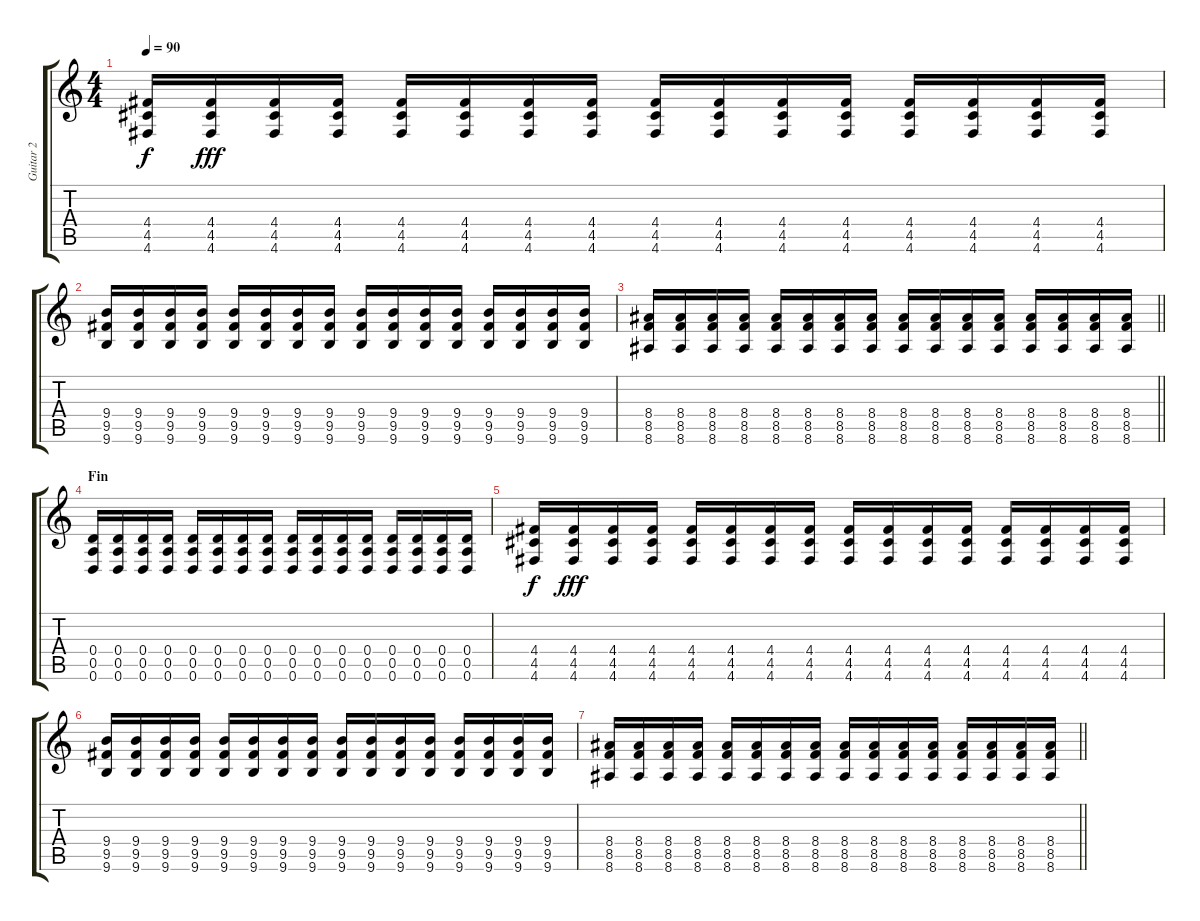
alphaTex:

\track ("Guitar 2" "Guitar 2") {instrument distortionguitar}
\staff {score tabs}
\tuning (E4 B3 G3 D3 A2 D2) {hide}
\ts (4 4)
\tempo 90
\clef g2
\ks c
(4.4 4.5 4.6).16{dy f} (4.4 4.5 4.6).16{dy fff} (4.4 4.5 4.6).16 (4.4 4.5 4.6).16 (4.4 4.5 4.6).16 (4.4 4.5 4.6).16 (4.4 4.5 4.6).16 (4.4 4.5 4.6).16 (4.4 4.5 4.6).16 (4.4 4.5 4.6).16 (4.4 4.5 4.6).16 (4.4 4.5 4.6).16 (4.4 4.5 4.6).16 (4.4 4.5 4.6).16 (4.4 4.5 4.6).16 (4.4 4.5 4.6).16 |
(9.4 9.5 9.6).16 (9.4 9.5 9.6).16 (9.4 9.5 9.6).16 (9.4 9.5 9.6).16 (9.4 9.5 9.6).16 (9.4 9.5 9.6).16 (9.4 9.5 9.6).16 (9.4 9.5 9.6).16 (9.4 9.5 9.6).16 (9.4 9.5 9.6).16 (9.4 9.5 9.6).16 (9.4 9.5 9.6).16 (9.4 9.5 9.6).16 (9.4 9.5 9.6).16 (9.4 9.5 9.6).16 (9.4 9.5 9.6).16 |
\barLineRight lightlight
(8.4 8.5 8.6).16 (8.4 8.5 8.6).16 (8.4 8.5 8.6).16 (8.4 8.5 8.6).16 (8.4 8.5 8.6).16 (8.4 8.5 8.6).16 (8.4 8.5 8.6).16 (8.4 8.5 8.6).16 (8.4 8.5 8.6).16 (8.4 8.5 8.6).16 (8.4 8.5 8.6).16 (8.4 8.5 8.6).16 (8.4 8.5 8.6).16 (8.4 8.5 8.6).16 (8.4 8.5 8.6).16 (8.4 8.5 8.6).16 |
\section ("" "Fin")
(0.4 0.5 0.6).16 (0.4 0.5 0.6).16 (0.4 0.5 0.6).16 (0.4 0.5 0.6).16 (0.4 0.5 0.6).16 (0.4 0.5 0.6).16 (0.4 0.5 0.6).16 (0.4 0.5 0.6).16 (0.4 0.5 0.6).16 (0.4 0.5 0.6).16 (0.4 0.5 0.6).16 (0.4 0.5 0.6).16 (0.4 0.5 0.6).16 (0.4 0.5 0.6).16 (0.4 0.5 0.6).16 (0.4 0.5 0.6).16 |
(4.4 4.5 4.6).16{dy f} (4.4 4.5 4.6).16{dy fff} (4.4 4.5 4.6).16 (4.4 4.5 4.6).16 (4.4 4.5 4.6).16 (4.4 4.5 4.6).16 (4.4 4.5 4.6).16 (4.4 4.5 4.6).16 (4.4 4.5 4.6).16 (4.4 4.5 4.6).16 (4.4 4.5 4.6).16 (4.4 4.5 4.6).16 (4.4 4.5 4.6).16 (4.4 4.5 4.6).16 (4.4 4.5 4.6).16 (4.4 4.5 4.6).16 |
(9.4 9.5 9.6).16 (9.4 9.5 9.6).16 (9.4 9.5 9.6).16 (9.4 9.5 9.6).16 (9.4 9.5 9.6).16 (9.4 9.5 9.6).16 (9.4 9.5 9.6).16 (9.4 9.5 9.6).16 (9.4 9.5 9.6).16 (9.4 9.5 9.6).16 (9.4 9.5 9.6).16 (9.4 9.5 9.6).16 (9.4 9.5 9.6).16 (9.4 9.5 9.6).16 (9.4 9.5 9.6).16 (9.4 9.5 9.6).16 |
\barLineRight lightlight
(8.4 8.5 8.6).16 (8.4 8.5 8.6).16 (8.4 8.5 8.6).16 (8.4 8.5 8.6).16 (8.4 8.5 8.6).16 (8.4 8.5 8.6).16 (8.4 8.5 8.6).16 (8.4 8.5 8.6).16 (8.4 8.5 8.6).16 (8.4 8.5 8.6).16 (8.4 8.5 8.6).16 (8.4 8.5 8.6).16 (8.4 8.5 8.6).16 (8.4 8.5 8.6).16 (8.4 8.5 8.6).16 (8.4 8.5 8.6).16
